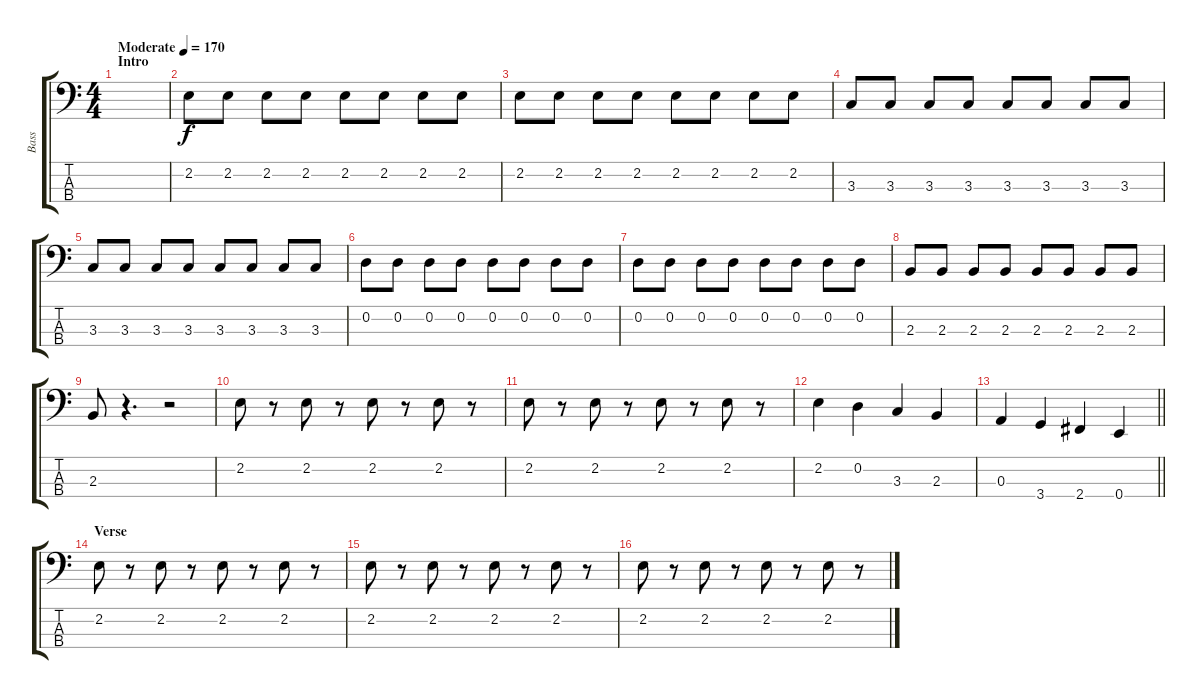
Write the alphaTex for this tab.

\track ("Bass" "Bass") {instrument electricbassfinger}
\staff {score tabs}
\tuning (G2 D2 A1 E1) {hide}
\ts (4 4)
\section ("" "Intro")
\tempo (170 "Moderate")
\clef f4
\ks c
|
2.2.8 2.2.8 2.2.8 2.2.8 2.2.8 2.2.8 2.2.8 2.2.8 |
2.2.8 2.2.8 2.2.8 2.2.8 2.2.8 2.2.8 2.2.8 2.2.8 |
3.3.8 3.3.8 3.3.8 3.3.8 3.3.8 3.3.8 3.3.8 3.3.8 |
3.3.8 3.3.8 3.3.8 3.3.8 3.3.8 3.3.8 3.3.8 3.3.8 |
0.2.8 0.2.8 0.2.8 0.2.8 0.2.8 0.2.8 0.2.8 0.2.8 |
0.2.8 0.2.8 0.2.8 0.2.8 0.2.8 0.2.8 0.2.8 0.2.8 |
2.3.8 2.3.8 2.3.8 2.3.8 2.3.8 2.3.8 2.3.8 2.3.8 |
2.3.8 r.4{d} r.2 |
2.2.8 r.8 2.2.8 r.8 2.2.8 r.8 2.2.8 r.8 |
2.2.8 r.8 2.2.8 r.8 2.2.8 r.8 2.2.8 r.8 |
2.2.4 0.2.4 3.3.4 2.3.4 |
\barLineRight lightlight
0.3.4 3.4.4 2.4.4 0.4.4 |
\section ("" "Verse")
2.2.8 r.8 2.2.8 r.8 2.2.8 r.8 2.2.8 r.8 |
2.2.8 r.8 2.2.8 r.8 2.2.8 r.8 2.2.8 r.8 |
2.2.8 r.8 2.2.8 r.8 2.2.8 r.8 2.2.8 r.8
